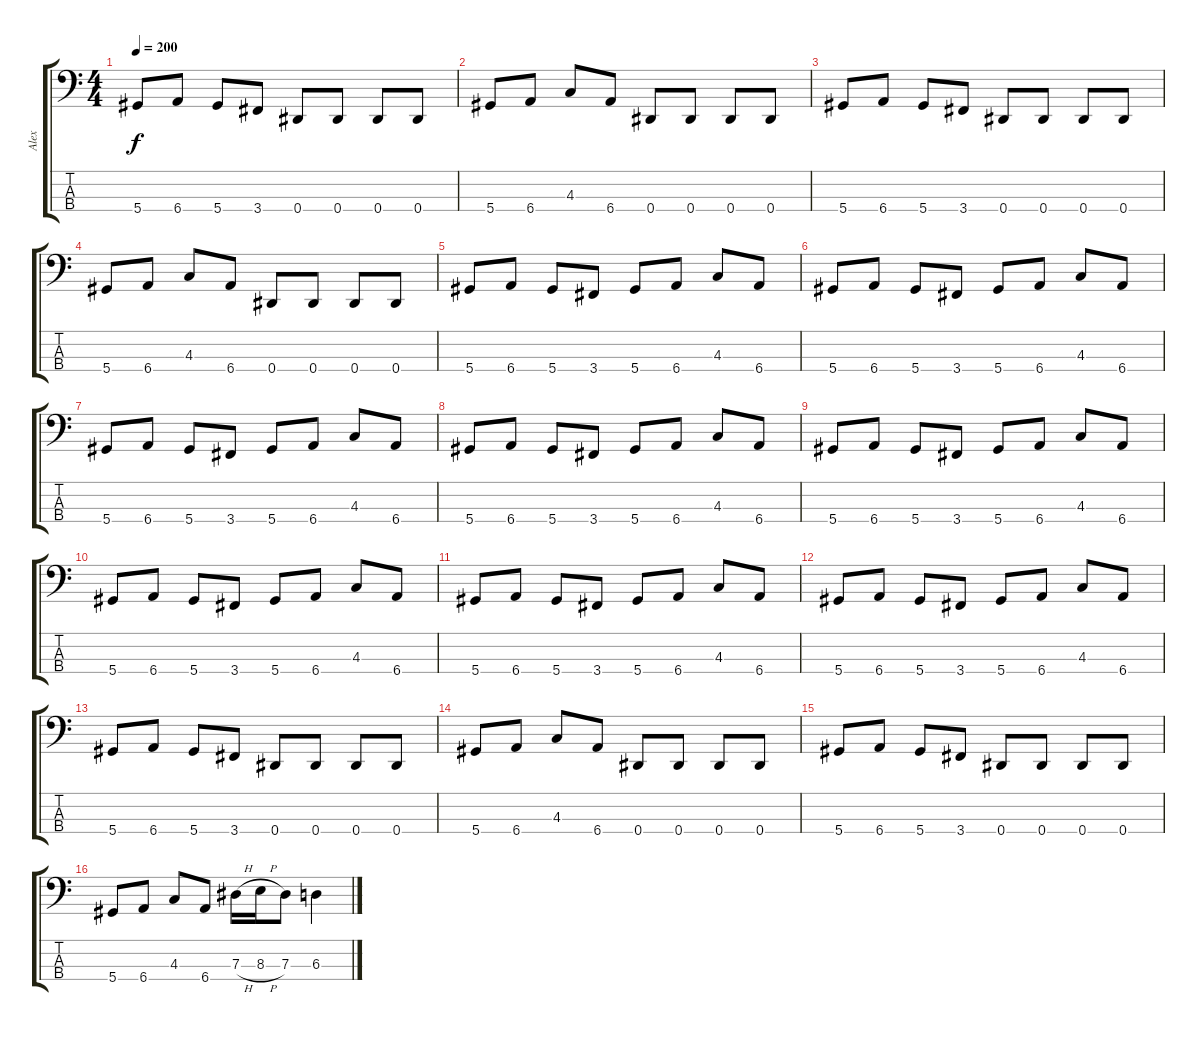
\track ("Alex" "Alex") {instrument electricbasspick}
\staff {score tabs}
\tuning (Gb2 Db2 Ab1 Eb1) {hide}
\ts (4 4)
\tempo 200
\clef f4
\ks c
5.4.8{dy f} 6.4.8 5.4.8 3.4.8 0.4.8 0.4.8 0.4.8 0.4.8 |
5.4.8 6.4.8 4.3.8 6.4.8 0.4.8 0.4.8 0.4.8 0.4.8 |
5.4.8 6.4.8 5.4.8 3.4.8 0.4.8 0.4.8 0.4.8 0.4.8 |
5.4.8 6.4.8 4.3.8 6.4.8 0.4.8 0.4.8 0.4.8 0.4.8 |
5.4.8 6.4.8 5.4.8 3.4.8 5.4.8 6.4.8 4.3.8 6.4.8 |
5.4.8 6.4.8 5.4.8 3.4.8 5.4.8 6.4.8 4.3.8 6.4.8 |
5.4.8 6.4.8 5.4.8 3.4.8 5.4.8 6.4.8 4.3.8 6.4.8 |
5.4.8 6.4.8 5.4.8 3.4.8 5.4.8 6.4.8 4.3.8 6.4.8 |
5.4.8 6.4.8 5.4.8 3.4.8 5.4.8 6.4.8 4.3.8 6.4.8 |
5.4.8 6.4.8 5.4.8 3.4.8 5.4.8 6.4.8 4.3.8 6.4.8 |
5.4.8 6.4.8 5.4.8 3.4.8 5.4.8 6.4.8 4.3.8 6.4.8 |
5.4.8 6.4.8 5.4.8 3.4.8 5.4.8 6.4.8 4.3.8 6.4.8 |
5.4.8 6.4.8 5.4.8 3.4.8 0.4.8 0.4.8 0.4.8 0.4.8 |
5.4.8 6.4.8 4.3.8 6.4.8 0.4.8 0.4.8 0.4.8 0.4.8 |
5.4.8 6.4.8 5.4.8 3.4.8 0.4.8 0.4.8 0.4.8 0.4.8 |
5.4.8 6.4.8 4.3.8 6.4.8 7.3{h}.16 8.3{h}.16 7.3.8 6.3.4
